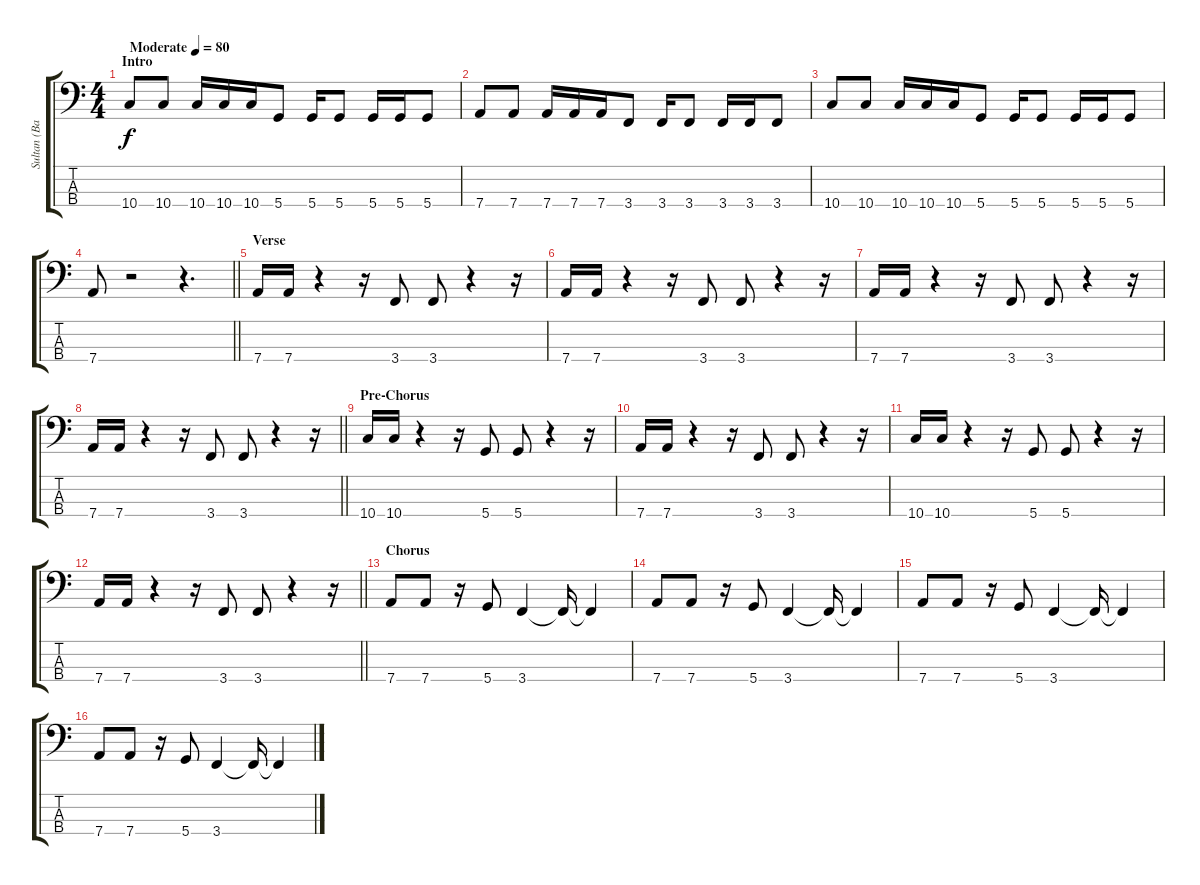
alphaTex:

\track ("Sultan (Bass)" "Sultan (Ba") {instrument electricbasspick}
\staff {score tabs}
\tuning (G2 D2 A1 D1) {hide}
\ts (4 4)
\section ("" "Intro")
\tempo (80 "Moderate")
\clef f4
\ks c
10.4.8{dy f instrument electricbasspick} 10.4.8 10.4.16 10.4.16 10.4.16 5.4.8 5.4.16 5.4.8 5.4.16 5.4.16 5.4.8 |
7.4.8 7.4.8 7.4.16 7.4.16 7.4.16 3.4.8 3.4.16 3.4.8 3.4.16 3.4.16 3.4.8 |
10.4.8 10.4.8 10.4.16 10.4.16 10.4.16 5.4.8 5.4.16 5.4.8 5.4.16 5.4.16 5.4.8 |
\barLineRight lightlight
7.4.8 r.2 r.4{d} |
\section ("" "Verse")
7.4.16 7.4.16 r.4 r.16 3.4.8 3.4.8 r.4 r.16 |
7.4.16 7.4.16 r.4 r.16 3.4.8 3.4.8 r.4 r.16 |
7.4.16 7.4.16 r.4 r.16 3.4.8 3.4.8 r.4 r.16 |
\barLineRight lightlight
7.4.16 7.4.16 r.4 r.16 3.4.8 3.4.8 r.4 r.16 |
\section ("" "Pre-Chorus")
10.4.16 10.4.16 r.4 r.16 5.4.8 5.4.8 r.4 r.16 |
7.4.16 7.4.16 r.4 r.16 3.4.8 3.4.8 r.4 r.16 |
10.4.16 10.4.16 r.4 r.16 5.4.8 5.4.8 r.4 r.16 |
\barLineRight lightlight
7.4.16 7.4.16 r.4 r.16 3.4.8 3.4.8 r.4 r.16 |
\section ("" "Chorus")
7.4.8 7.4.8 r.16 5.4.8 3.4.4 3.4{t}.16 3.4{t}.4 |
7.4.8 7.4.8 r.16 5.4.8 3.4.4 3.4{t}.16 3.4{t}.4 |
7.4.8 7.4.8 r.16 5.4.8 3.4.4 3.4{t}.16 3.4{t}.4 |
7.4.8 7.4.8 r.16 5.4.8 3.4.4 3.4{t}.16 3.4{t}.4
